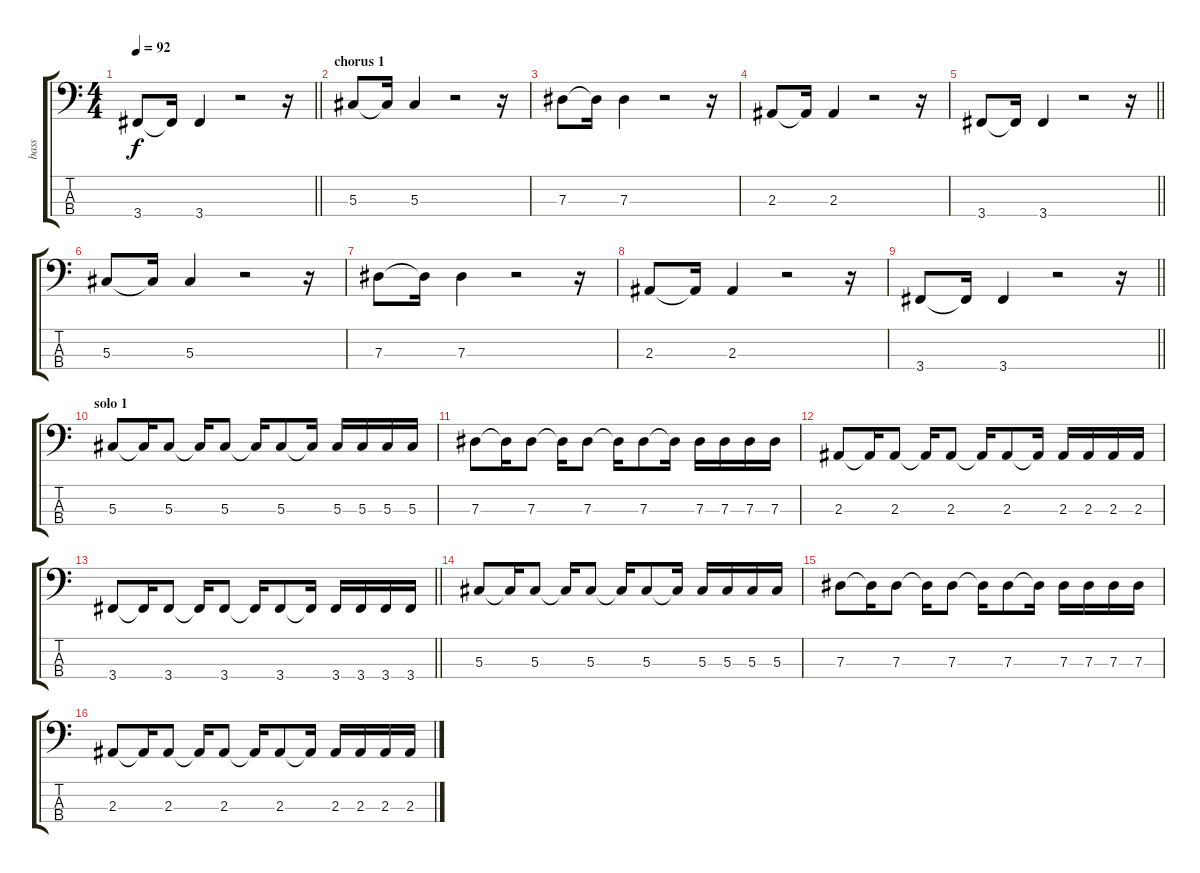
\track ("bass " "bass ") {instrument electricbassfinger}
\staff {score tabs}
\tuning (Gb2 Db2 Ab1 Eb1) {hide}
\ts (4 4)
\tempo 92
\clef f4
\barLineRight lightlight
\ks c
3.4.8{dy f} 3.4{t}.16 3.4.4 r.2 r.16 |
\section ("" "chorus 1")
5.3.8 5.3{t}.16 5.3.4 r.2 r.16 |
7.3.8 7.3{t}.16 7.3.4 r.2 r.16 |
2.3.8 2.3{t}.16 2.3.4 r.2 r.16 |
\barLineRight lightlight
3.4.8 3.4{t}.16 3.4.4 r.2 r.16 |
5.3.8 5.3{t}.16 5.3.4 r.2 r.16 |
7.3.8 7.3{t}.16 7.3.4 r.2 r.16 |
2.3.8 2.3{t}.16 2.3.4 r.2 r.16 |
\barLineRight lightlight
3.4.8 3.4{t}.16 3.4.4 r.2 r.16 |
\section ("" "solo 1 ")
5.3.8 5.3{t}.16 5.3.8 5.3{t}.16 5.3.8 5.3{t}.16 5.3.8 5.3{t}.16 5.3.16 5.3.16 5.3.16 5.3.16 |
7.3.8 7.3{t}.16 7.3.8 7.3{t}.16 7.3.8 7.3{t}.16 7.3.8 7.3{t}.16 7.3.16 7.3.16 7.3.16 7.3.16 |
2.3.8 2.3{t}.16 2.3.8 2.3{t}.16 2.3.8 2.3{t}.16 2.3.8 2.3{t}.16 2.3.16 2.3.16 2.3.16 2.3.16 |
\barLineRight lightlight
3.4.8 3.4{t}.16 3.4.8 3.4{t}.16 3.4.8 3.4{t}.16 3.4.8 3.4{t}.16 3.4.16 3.4.16 3.4.16 3.4.16 |
5.3.8 5.3{t}.16 5.3.8 5.3{t}.16 5.3.8 5.3{t}.16 5.3.8 5.3{t}.16 5.3.16 5.3.16 5.3.16 5.3.16 |
7.3.8 7.3{t}.16 7.3.8 7.3{t}.16 7.3.8 7.3{t}.16 7.3.8 7.3{t}.16 7.3.16 7.3.16 7.3.16 7.3.16 |
2.3.8 2.3{t}.16 2.3.8 2.3{t}.16 2.3.8 2.3{t}.16 2.3.8 2.3{t}.16 2.3.16 2.3.16 2.3.16 2.3.16
